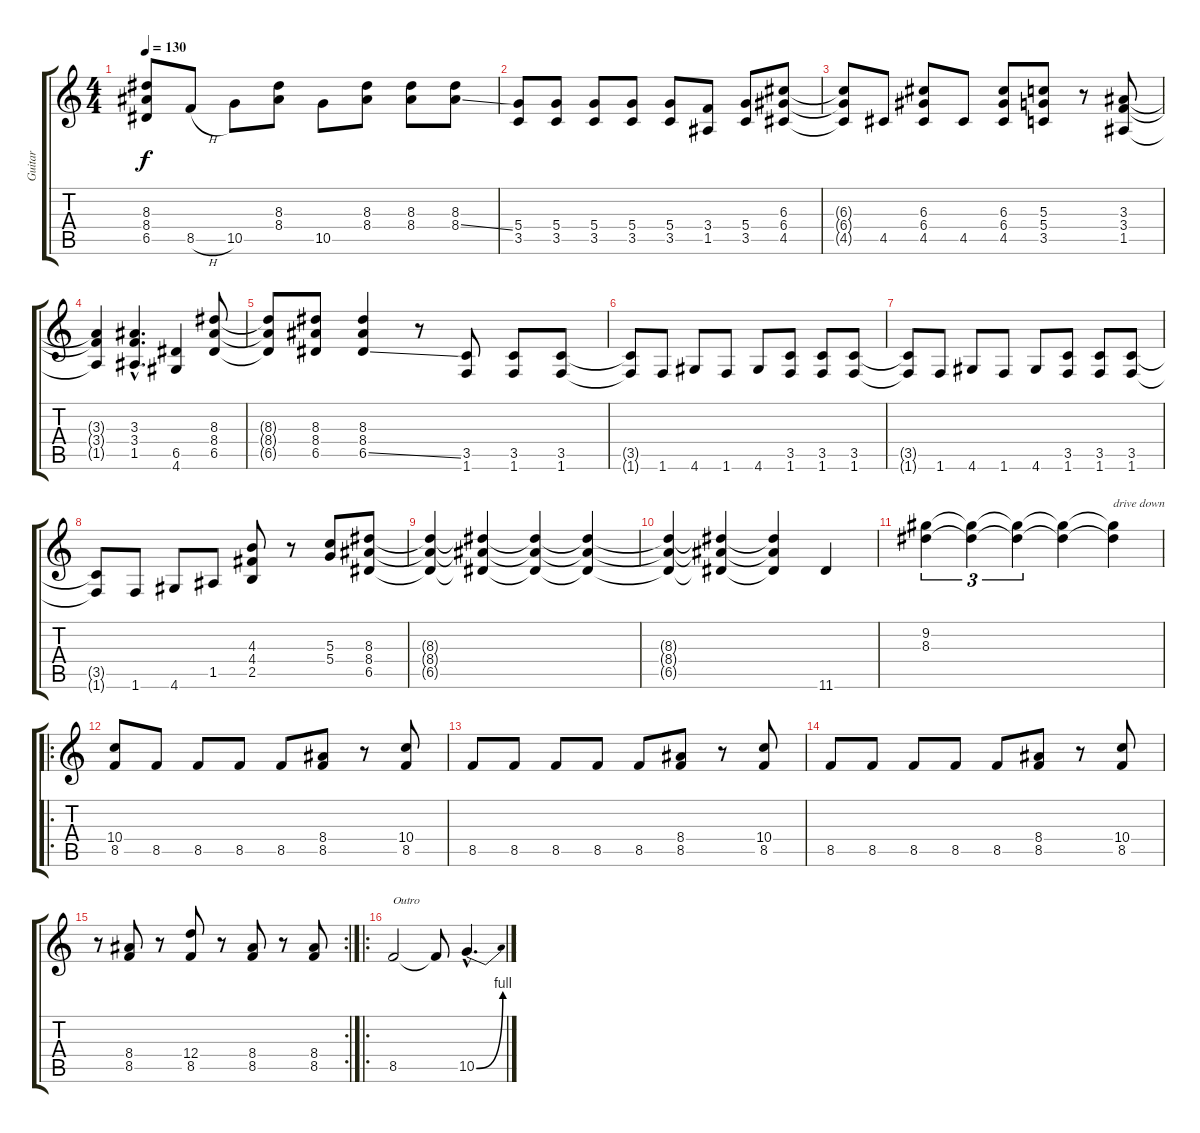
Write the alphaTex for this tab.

\track ("Guitar" "Guitar") {instrument distortionguitar}
\staff {score tabs}
\tuning (E4 B3 G3 D3 A2 E2) {hide}
\ts (4 4)
\tempo 130
\clef g2
\ks c
(8.3{t} 8.4{t} 6.5{t}).8{dy f} 8.5{h}.8 10.5.8 (8.3 8.4).8 10.5.8 (8.3 8.4).8 (8.3 8.4).8 (8.3 8.4{ss}).8 |
(5.4 3.5).8 (5.4 3.5).8 (5.4 3.5).8 (5.4 3.5).8 (5.4 3.5).8 (3.4 1.5).8 (5.4 3.5).8 (6.3 6.4 4.5).8 |
(6.3{t} 6.4{t} 4.5{t}).8 4.5.8 (6.3 6.4 4.5).8 4.5.8 (6.3 6.4 4.5).8 (5.3 5.4 3.5).8 r.8 (3.3 3.4 1.5).8 |
(3.3{t} 3.4{t} 1.5{t}).4 (3.3{hac} 3.4{hac} 1.5{hac}).4{d} (6.5 4.6).4 (8.3 8.4 6.5).8 |
(8.3{t} 8.4{t} 6.5{t}).8 (8.3 8.4 6.5).8 (8.3 8.4 6.5{ss}).4 r.8 (3.5 1.6).8 (3.5 1.6).8 (3.5 1.6).8 |
(3.5{t} 1.6{t}).8 1.6.8 4.6.8 1.6.8 4.6.8 (3.5 1.6).8 (3.5 1.6).8 (3.5 1.6).8 |
(3.5{t} 1.6{t}).8 1.6.8 4.6.8 1.6.8 4.6.8 (3.5 1.6).8 (3.5 1.6).8 (3.5 1.6).8 |
(3.5{t} 1.6{t}).8 1.6.8 4.6.8 1.5.8 (4.3 4.4 2.5).8 r.8 (5.3 5.4).8 (8.3 8.4 6.5).8 |
(8.3{t} 8.4{t} 6.5{t}).4 (8.3{t} 8.4{t} 6.5{t}).4 (8.3{t} 8.4{t} 6.5{t}).4 (8.3{t} 8.4{t} 6.5{t}).4 |
(8.3{t} 8.4{t} 6.5{t}).4 (8.3{t} 8.4{t} 6.5{t}).4 (8.3{t} 8.4{t} 6.5{t}).4 11.6.4 |
(9.2 8.3).4{tu (3 2)} (9.2{t} 8.3{t}).4{tu (3 2)} (9.2{t} 8.3{t}).4{tu (3 2)} (9.2{t} 8.3{t}).4 (9.2{t} 8.3{t}).4{txt "drive down"} |
\ro
(10.4 8.5).8 8.5.8 8.5.8 8.5.8 8.5.8 (8.4 8.5).8 r.8 (10.4 8.5).8 |
8.5.8 8.5.8 8.5.8 8.5.8 8.5.8 (8.4 8.5).8 r.8 (10.4 8.5).8 |
8.5.8 8.5.8 8.5.8 8.5.8 8.5.8 (8.4 8.5).8 r.8 (10.4 8.5).8 |
\rc 2
r.8 (8.4 8.5).8 r.8 (12.4 8.5).8 r.8 (8.4 8.5).8 r.8 (8.4 8.5).8 |
\ro
8.5.2{txt "Outro"} 8.5{t}.8 10.5{be (bend 0 0 60 4) hac}.4{d}
